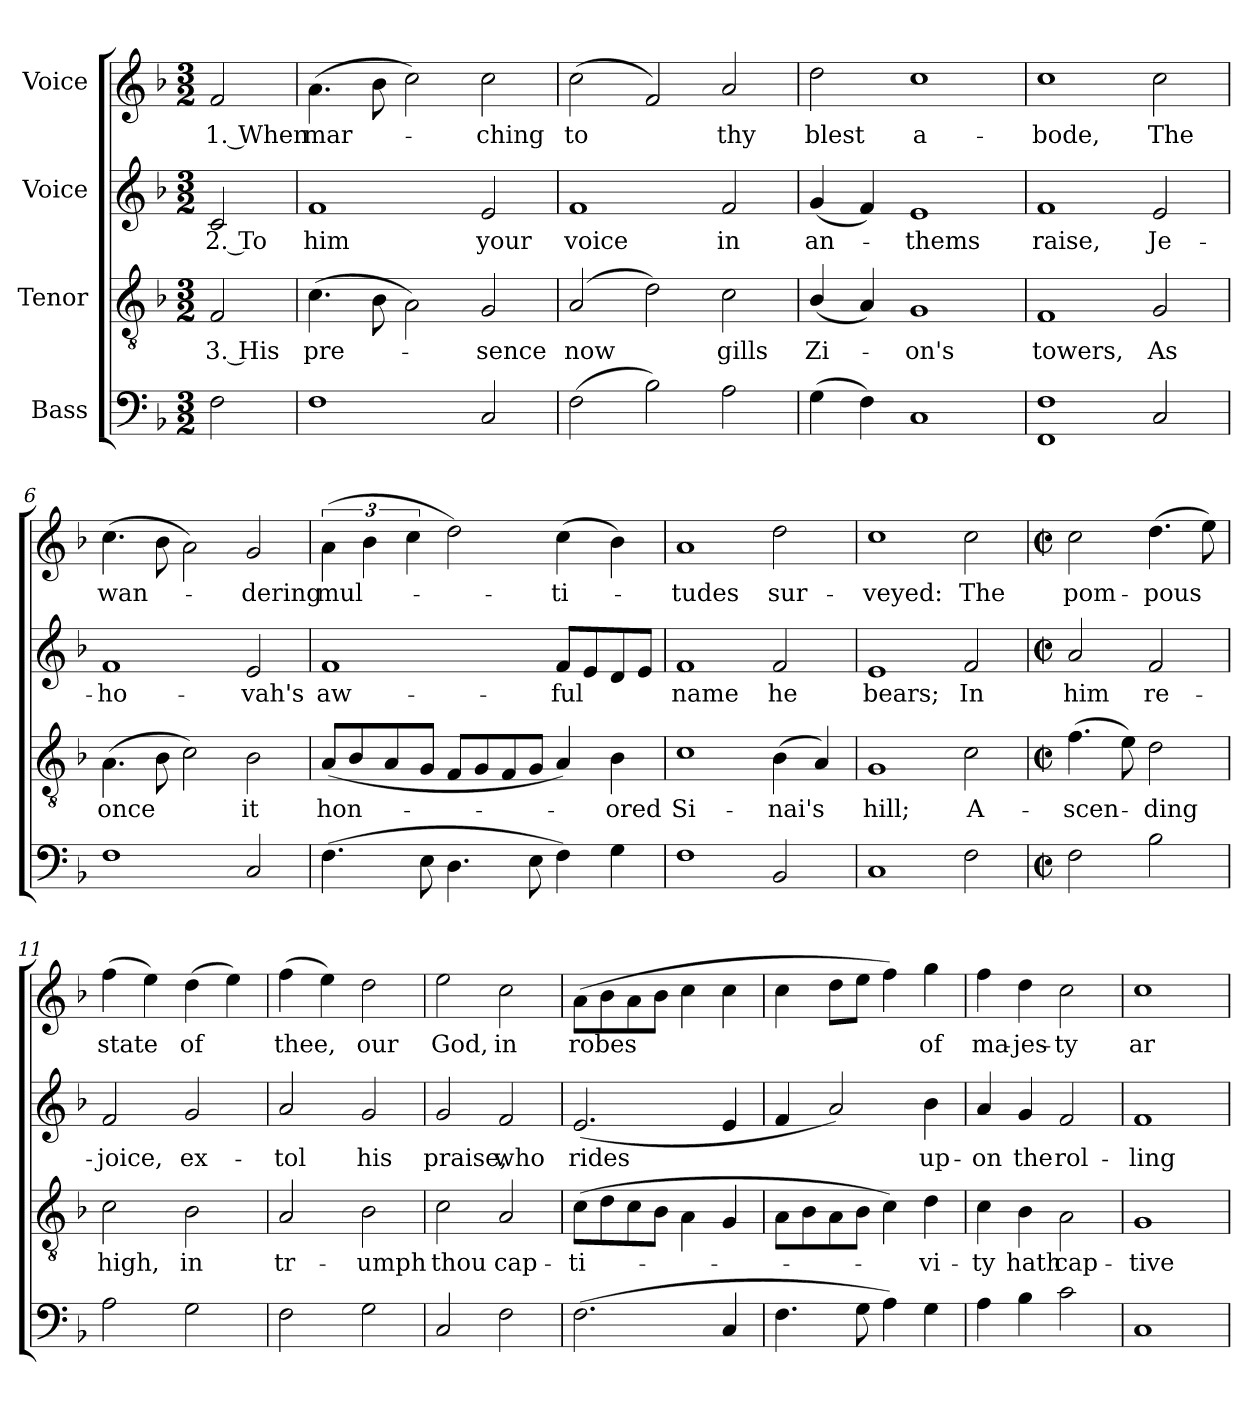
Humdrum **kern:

**kern	**kern	**text	**kern	**text	**kern	**text
*part4	*part3	*part3	*part2	*part2	*part1	*part1
*staff4	*staff3	*staff3	*staff2	*staff2	*staff1	*staff1
*I"Bass	*I"Tenor	*	*I"Voice	*	*I"Voice	*
*clefF4	*clefGv2	*	*clefG2	*	*clefG2	*
*k[b-]	*k[b-]	*	*k[b-]	*	*k[b-]	*
*M3/2	*M3/2	*	*M3/2	*	*M3/2	*
*MM150	*MM150	*	*MM150	*	*MM150	*
=1	=1	=1	=1	=1	=1	=1
2F\	2F/	3. His	2c/	2. To	2f/	1. When
=2	=2	=2	=2	=2	=2	=2
1F	(4.c\	pre-	1f	him	(4.a\	mar-
.	8B-\	.	.	.	8b-\	.
.	2A\)	.	.	.	2cc\)	.
2C/	2G/	-sence	2e/	your	2cc\	-ching
=3	=3	=3	=3	=3	=3	=3
(2F\	(2A/	now	1f	voice	(2cc\	to
2B-\)	2d\)	.	.	.	2f/)	.
2A\	2c\	gills	2f/	in	2a/	thy
=4	=4	=4	=4	=4	=4	=4
(4G\	(4B-/	Zi-	(4g/	an-	2dd\	blest
4F\)	4A/)	.	4f/)	.	.	.
1C	1G	-on's	1e	-thems	1cc	a-
=5	=5	=5	=5	=5	=5	=5
1FF 1F	1F	towers,	1f	raise,	1cc	-bode,
2C/	2G/	As	2e/	Je-	2cc\	The
=6	=6	=6	=6	=6	=6	=6
1F	(4.A\	once	1f	-ho-	(4.cc\	wan-
.	8B-\	.	.	.	8b-\	.
.	2c\)	.	.	.	2a\)	.
2C/	2B-\	it	2e/	-vah's	2g/	-dering
=7	=7	=7	=7	=7	=7	=7
(4.F\	(8A/L	hon-	1f	aw-	(6a\	mul-
.	8B-/	.	.	.	.	.
.	.	.	.	.	6b-\	.
.	8A/	.	.	.	.	.
.	.	.	.	.	6cc\	.
8E\	8G/J	.	.	.	.	.
4.D\	8F/L	.	.	.	2dd\)	.
.	8G/	.	.	.	.	.
.	8F/	.	.	.	.	.
8E\	8G/J	.	.	.	.	.
4F\)	4A/)	.	8f/L	-ful	(4cc\	-ti-
.	.	.	8e/	.	.	.
4G\	4B-\	-ored	8d/	.	4b-\)	.
.	.	.	8e/J	.	.	.
!!LO:LB:g=z
=8	=8	=8	=8	=8	=8	=8
1F	1c	Si-	1f	name	1a	-tudes
2BB-/	(4B-\	-nai's	2f/	he	2dd\	sur-
.	4A/)	.	.	.	.	.
=9	=9	=9	=9	=9	=9	=9
1C	1G	hill;	1e	bears;	1cc	-veyed:
2F\	2c\	A-	2f/	In	2cc\	The
=10	=10	=10	=10	=10	=10	=10
*M2/2	*M2/2	*	*M2/2	*	*M2/2	*
*met(c|)	*met(c|)	*	*met(c|)	*	*met(c|)	*
2F\	(4.f\	-scen-	2a/	him	2cc\	pom-
.	8e\)	.	.	.	.	.
2B-\	2d\	-ding	2f/	re-	(4.dd\	-pous
.	.	.	.	.	8ee\)	.
=11	=11	=11	=11	=11	=11	=11
2A\	2c\	high,	2f/	-joice,	(4ff\	state
.	.	.	.	.	4ee\)	.
2G\	2B-\	in	2g/	ex-	(4dd\	of
.	.	.	.	.	4ee\)	.
=12	=12	=12	=12	=12	=12	=12
2F\	2A/	tr-	2a/	-tol	(4ff\	thee,
.	.	.	.	.	4ee\)	.
2G\	2B-\	-umph	2g/	his	2dd\	our
=13	=13	=13	=13	=13	=13	=13
2C/	2c\	thou	2g/	praise,	2ee\	God,
2F\	2A/	cap-	2f/	who	2cc\	in
=14	=14	=14	=14	=14	=14	=14
(2.F\	(8c\L	-ti-	(2.e/	rides	(8a\L	robes
.	8d\	.	.	.	8b-\	.
.	8c\	.	.	.	8a\	.
.	8B-\J	.	.	.	8b-\J	.
.	4A\	.	.	.	4cc\	.
4C/	4G/	.	4e/	.	4cc\	.
!!LO:LB:g=z
=15	=15	=15	=15	=15	=15	=15
4.F\	8A\L	.	4f/	.	4cc\	.
.	8B-\	.	.	.	.	.
.	8A\	.	2a/)	.	8dd\L	.
8G\	8B-\J	.	.	.	8ee\J	.
4A\)	4c\)	.	.	.	4ff\)	.
4G\	4d\	-vi-	4b-\	up-	4gg\	of
=16	=16	=16	=16	=16	=16	=16
4A\	4c\	-ty	4a/	-on	4ff\	ma-
4B-\	4B-\	hath	4g/	the	4dd\	-jes-
2c\	2A\	cap-	2f/	rol-	2cc\	-ty
=17	=17	=17	=17	=17	=17	=17
1C	1G	-tive	1f	-ling	1cc	ar-
=	=	=	=	=	=	=
*-	*-	*-	*-	*-	*-	*-
